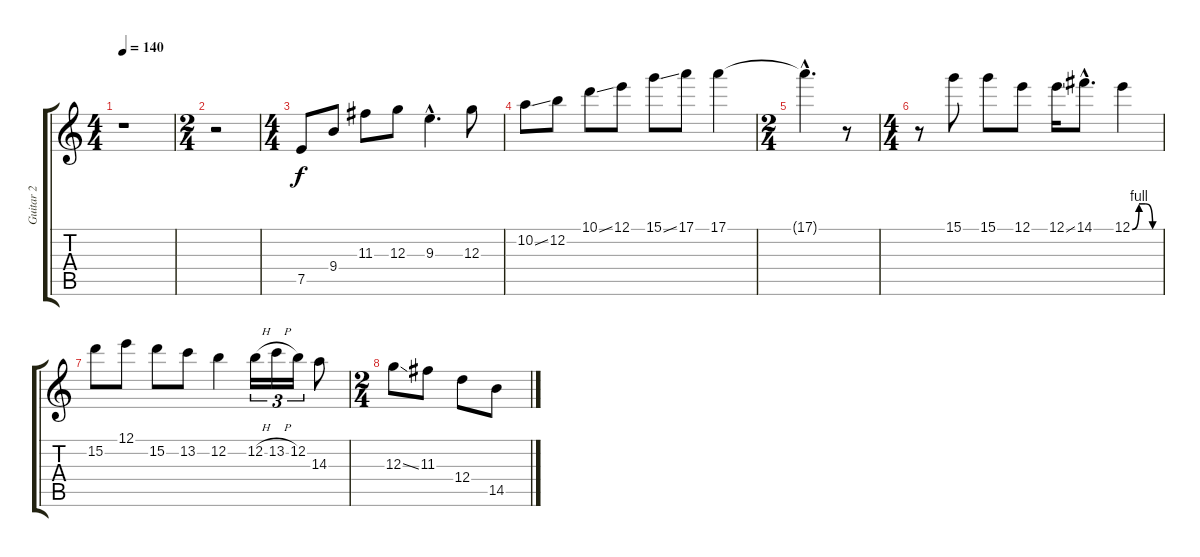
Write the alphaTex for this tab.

\track ("Guitar 2" "Guitar 2") {instrument electricguitarclean}
\staff {score tabs}
\tuning (E4 B3 G3 D3 A2 E2) {hide}
\ts (4 4)
\tempo 140
\clef g2
\ks c
r.1{dy f} |
\ts (2 4)
r.2 |
\ts (4 4)
7.5.8 9.4.8 11.3.8 12.3.8 9.3{hac}.4{d} 12.3.8 |
10.2{ss}.8 12.2.8 10.1{ss}.8 12.1.8 15.1{ss}.8 17.1.8 17.1.4 |
\ts (2 4)
17.1{hac t}.4{d} r.8 |
\ts (4 4)
r.8 15.1.8 15.1.8 12.1.8 12.1{ss}.16 14.1{hac}.8{d} 12.1{be (custom 0 0 15 4 30 4 45 0 60 0)}.4 |
15.2.8 12.1.8 15.2.8 13.2.8 12.2.4 12.2{h}.16{tu (3 2)} 13.2{h}.16{tu (3 2)} 12.2.16{tu (3 2)} 14.3.8 |
\ts (2 4)
12.3{ss}.8 11.3.8 12.4.8 14.5.8
